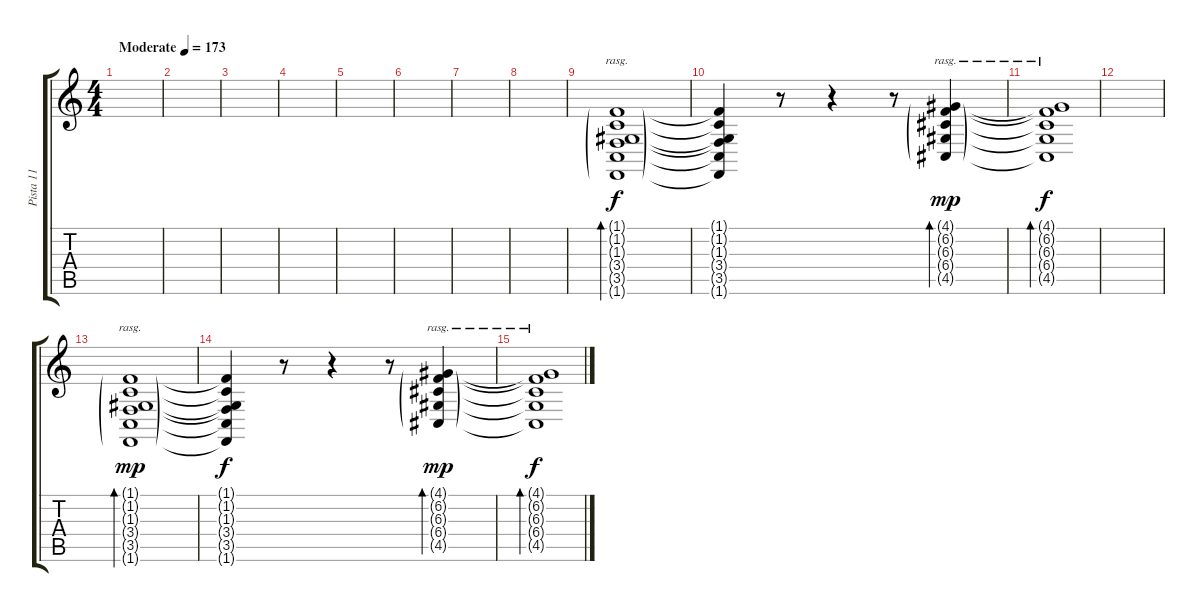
\track ("Pista 11" "Pista 11") {instrument stringensemble2}
\staff {score tabs}
\tuning (E4 B3 G3 D3 A2 E2) {hide}
\ts (4 4)
\tempo (173 "Moderate")
\clef g2
\ks c
|
|
|
|
|
|
|
|
(1.1{g} 1.2{g} 1.3{g} 3.4{g} 3.5{g} 1.6{g}).1{bd 480 rasg ii} |
(1.1{t} 1.2{t} 1.3{t} 3.4{t} 3.5{t} 1.6{t}).4{dy f} r.8 r.4 r.8 (4.1{g} 6.2{g} 6.3{g} 6.4{g} 4.5{g}).4{bd 480 rasg ii dy mp} |
(4.1{t} 6.2{t} 6.3{t} 6.4{t} 4.5{t}).1{bd 480 rasg ii dy f} |
|
(1.1{g} 1.2{g} 1.3{g} 3.4{g} 3.5{g} 1.6{g}).1{bd 480 rasg ii dy mp} |
(1.1{t} 1.2{t} 1.3{t} 3.4{t} 3.5{t} 1.6{t}).4{dy f} r.8 r.4 r.8 (4.1{g} 6.2{g} 6.3{g} 6.4{g} 4.5{g}).4{bd 480 rasg ii dy mp} |
(4.1{t} 6.2{t} 6.3{t} 6.4{t} 4.5{t}).1{bd 480 rasg ii dy f}
